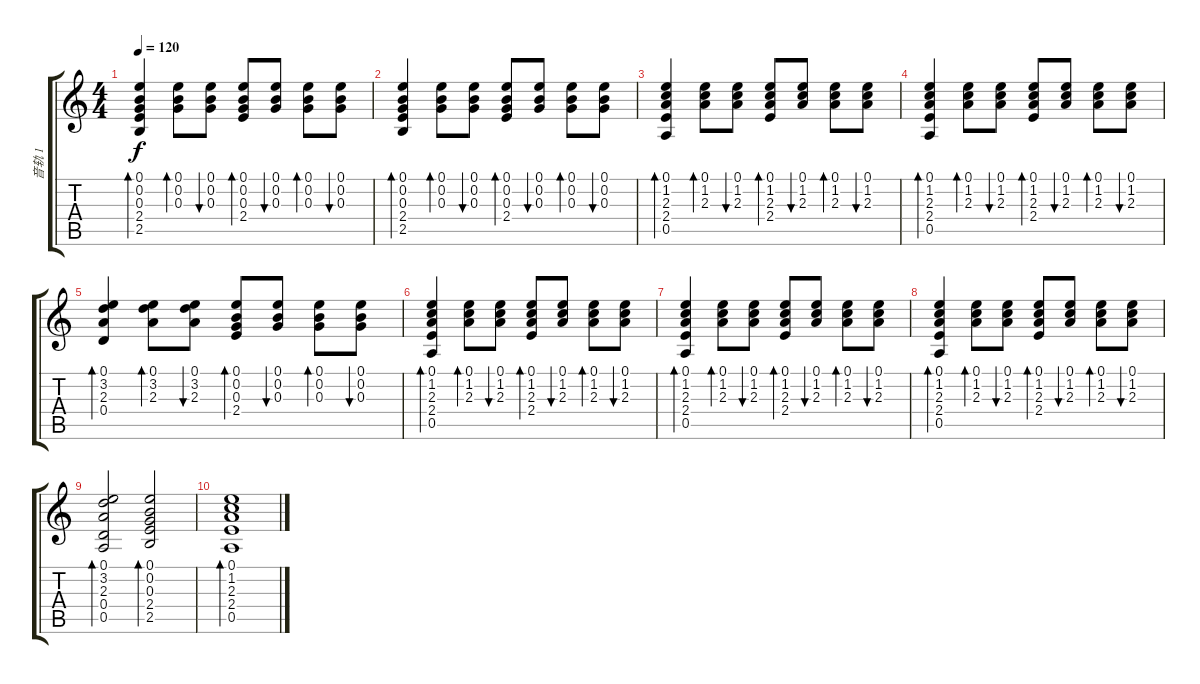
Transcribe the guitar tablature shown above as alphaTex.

\track ("音轨 1" "音轨 1") {instrument acousticguitarnylon}
\staff {score tabs}
\tuning (E4 B3 G3 D3 A2 E2) {hide}
\ts (4 4)
\tempo 120
\clef g2
\ks c
(0.1 0.2 0.3 2.4 2.5).4{bd 60 dy f} (0.1 0.2 0.3).8{bd 60} (0.1 0.2 0.3).8{bu 60} (0.1 0.2 0.3 2.4).8{bd 60} (0.1 0.2 0.3).8{bu 60} (0.1 0.2 0.3).8{bd 60} (0.1 0.2 0.3).8{bu 60} |
(0.1 0.2 0.3 2.4 2.5).4{bd 60} (0.1 0.2 0.3).8{bd 60} (0.1 0.2 0.3).8{bu 60} (0.1 0.2 0.3 2.4).8{bd 60} (0.1 0.2 0.3).8{bu 60} (0.1 0.2 0.3).8{bd 60} (0.1 0.2 0.3).8{bu 60} |
(0.1 1.2 2.3 2.4 0.5).4{bd 60} (0.1 1.2 2.3).8{bd 60} (0.1 1.2 2.3).8{bu 60} (0.1 1.2 2.3 2.4).8{bd 60} (0.1 1.2 2.3).8{bu 60} (0.1 1.2 2.3).8{bd 60} (0.1 1.2 2.3).8{bu 60} |
(0.1 1.2 2.3 2.4 0.5).4{bd 60} (0.1 1.2 2.3).8{bd 60} (0.1 1.2 2.3).8{bu 60} (0.1 1.2 2.3 2.4).8{bd 60} (0.1 1.2 2.3).8{bu 60} (0.1 1.2 2.3).8{bd 60} (0.1 1.2 2.3).8{bu 60} |
(0.1 3.2 2.3 0.4).4{bd 60} (0.1 3.2 2.3).8{bd 60} (0.1 3.2 2.3).8{bu 60} (0.1 0.2 0.3 2.4).8{bd 60} (0.1 0.2 0.3).8{bu 60} (0.1 0.2 0.3).8{bd 60} (0.1 0.2 0.3).8{bu 60} |
(0.1 1.2 2.3 2.4 0.5).4{bd 60} (0.1 1.2 2.3).8{bd 60} (0.1 1.2 2.3).8{bu 60} (0.1 1.2 2.3 2.4).8{bd 60} (0.1 1.2 2.3).8{bu 60} (0.1 1.2 2.3).8{bd 60} (0.1 1.2 2.3).8{bu 60} |
(0.1 1.2 2.3 2.4 0.5).4{bd 60} (0.1 1.2 2.3).8{bd 60} (0.1 1.2 2.3).8{bu 60} (0.1 1.2 2.3 2.4).8{bd 60} (0.1 1.2 2.3).8{bu 60} (0.1 1.2 2.3).8{bd 60} (0.1 1.2 2.3).8{bu 60} |
(0.1 1.2 2.3 2.4 0.5).4{bd 60} (0.1 1.2 2.3).8{bd 60} (0.1 1.2 2.3).8{bu 60} (0.1 1.2 2.3 2.4).8{bd 60} (0.1 1.2 2.3).8{bu 60} (0.1 1.2 2.3).8{bd 60} (0.1 1.2 2.3).8{bu 60} |
(0.1 3.2 2.3 0.4 0.5).2{bd 60} (0.1 0.2 0.3 2.4 2.5).2{bd 60} |
(0.1 1.2 2.3 2.4 0.5).1{bd 60}
